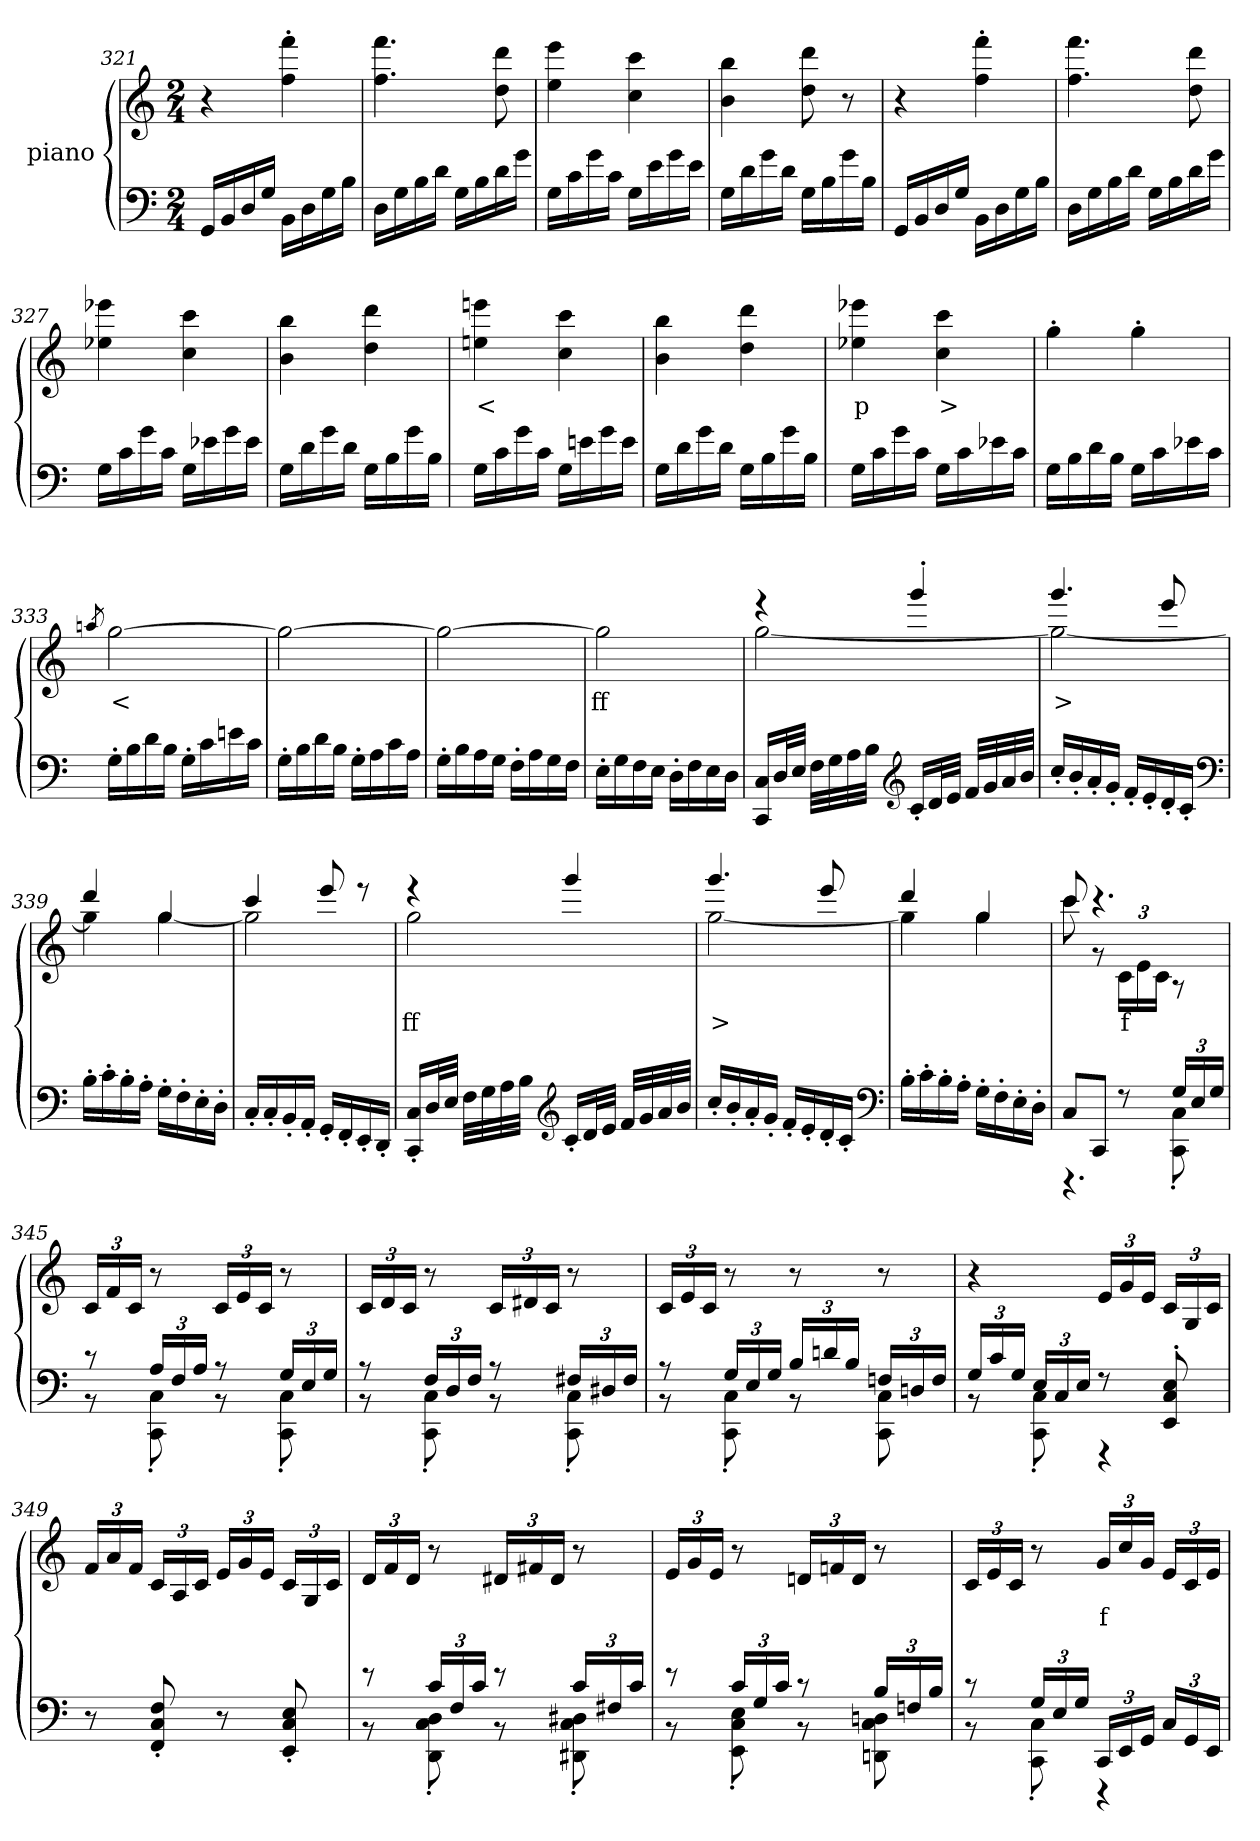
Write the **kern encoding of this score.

**kern	**kern	**text
*part2	*part1	*part1
*staff2	*staff1	*staff1
*	*I"piano	*
*clefF4	*clefG2	*
*k[]	*k[]	*
*C:	*C:	*
*M2/4	*M2/4	*
=321	=321	=321
16GGLL	4r	.
16BB	.	.
16D	.	.
16GJJ	.	.
16BBLL	4ff'> 4fff'>	.
16D	.	.
16G	.	.
16BJJ	.	.
=322	=322	=322
16DLL	4.ff 4.fff	.
16G	.	.
16B	.	.
16dJJ	.	.
16GLL	.	.
16B	.	.
16d	8dd 8ddd	.
16gJJ	.	.
=323	=323	=323
16GLL	4ee 4eee	.
16c	.	.
16g	.	.
16cJJ	.	.
16GLL	4cc 4ccc	.
16e	.	.
16g	.	.
16eJJ	.	.
=324	=324	=324
16GLL	4b 4bb	.
16d	.	.
16g	.	.
16dJJ	.	.
16GLL	8dd 8ddd	.
16B	.	.
16g	8r	.
16BJJ	.	.
=325	=325	=325
16GGLL	4r	.
16BB	.	.
16D	.	.
16GJJ	.	.
16BBLL	4ff'> 4fff'>	.
16D	.	.
16G	.	.
16BJJ	.	.
=326	=326	=326
16DLL	4.ff 4.fff	.
16G	.	.
16B	.	.
16dJJ	.	.
16GLL	.	.
16B	.	.
16d	8dd 8ddd	.
16gJJ	.	.
=327	=327	=327
16GLL	4ee-X 4eee-X	.
16c	.	.
16g	.	.
16cJJ	.	.
16GLL	4cc 4ccc	.
16e-X	.	.
16g	.	.
16e-JJ	.	.
=328	=328	=328
16GLL	4b 4bb	.
16d	.	.
16g	.	.
16dJJ	.	.
16GLL	4dd 4ddd	.
16B	.	.
16g	.	.
16BJJ	.	.
=329	=329	=329
16GLL	4een 4eeen	<
16c	.	.
16g	.	.
16cJJ	.	.
16GLL	4cc 4ccc	.
16en	.	.
16g	.	.
16eJJ	.	.
=330	=330	=330
16GLL	4b 4bb	.
16d	.	.
16g	.	.
16dJJ	.	.
16GLL	4dd 4ddd	.
16B	.	.
16g	.	.
16BJJ	.	.
=331	=331	=331
16GLL	4ee-X 4eee-X	p
16c	.	.
16g	.	.
16cJJ	.	.
16GLL	4cc 4ccc	>
16c	.	.
16e-X	.	.
16cJJ	.	.
=332	=332	=332
16GLL	4gg'>	.
16B	.	.
16d	.	.
16BJJ	.	.
16GLL	4gg'>	.
16c	.	.
16e-X	.	.
16cJJ	.	.
=333	=333	=333
.	8qaan	.
16G'>LL	[2gg	<
16B	.	.
16d	.	.
16BJJ	.	.
16G'>LL	.	.
16c	.	.
16en	.	.
16cJJ	.	.
=334	=334	=334
16G'>LL	2gg_	.
16B	.	.
16d	.	.
16BJJ	.	.
16G'>LL	.	.
16A	.	.
16c	.	.
16AJJ	.	.
=335	=335	=335
16G'>LL	2gg_	.
16B	.	.
16A	.	.
16GJJ	.	.
16F'>LL	.	.
16A	.	.
16G	.	.
16FJJ	.	.
=336	=336	=336
16E'>LL	2gg]	ff
16G	.	.
16F	.	.
16EJJ	.	.
16D'>LL	.	.
16F	.	.
16E	.	.
16DJJ	.	.
=337	=337	=337
*	*^	*
16CC 16CLL	4r	[2gg	.
32DL	.	.	.
32EJJJ	.	.	.
32FLLL	.	.	.
32G	.	.	.
32A	.	.	.
32BJJJ	.	.	.
*clefG2	*	*	*
16c'>LL	4ggg'>	.	.
32dL	.	.	.
32eJJJ	.	.	.
32fLLL	.	.	.
32g	.	.	.
32a	.	.	.
32bJJJ	.	.	.
=338	=338	=338	=338
16cc'>LL	4.ggg	2gg_	>
16b'>	.	.	.
16a'>	.	.	.
16g'>JJ	.	.	.
16f'>LL	.	.	.
16e'>	.	.	.
16d'>	8eee	.	.
16c'>JJ	.	.	.
*clefF4	*	*	*
=339	=339	=339	=339
16B'>LL	4ddd	4gg]	.
16c'>	.	.	.
16B'>	.	.	.
16A'>JJ	.	.	.
16G'>LL	4gg	[4gg	.
16F'>	.	.	.
16E'>	.	.	.
16D'>JJ	.	.	.
=340	=340	=340	=340
16C'>LL	4ccc	2gg]	.
16C'>	.	.	.
16BB'>	.	.	.
16AA'>JJ	.	.	.
16GG'>LL	8eee	.	.
16FF'>	.	.	.
16EE'>	8r	.	.
16DD'>JJ	.	.	.
=341	=341	=341	=341
16CC'> 16C'>LL	4r	2gg	ff
32DL	.	.	.
32EJJJ	.	.	.
32FLLL	.	.	.
32G	.	.	.
32A	.	.	.
32BJJJ	.	.	.
*clefG2	*	*	*
16c'>LL	4ggg	.	.
32dL	.	.	.
32eJJJ	.	.	.
32fLLL	.	.	.
32g	.	.	.
32a	.	.	.
32bJJJ	.	.	.
=342	=342	=342	=342
16cc'>LL	4.ggg	[2gg	>
16b'>	.	.	.
16a'>	.	.	.
16g'>JJ	.	.	.
16f'>LL	.	.	.
16e'>	.	.	.
16d'>	8eee	.	.
16c'>JJ	.	.	.
*clefF4	*	*	*
=343	=343	=343	=343
16B'>LL	4ddd	4gg]	.
16c'>	.	.	.
16B'>	.	.	.
16A'>JJ	.	.	.
16G'>LL	4gg	4gg	.
16F'>	.	.	.
16E'>	.	.	.
16D'>JJ	.	.	.
=344	=344	=344	=344
*^	*	*	*
8CL	4.r	8ccc	8ccc	.
8CCJ	.	4.r	8r	.
8r	.	.	24cLL	f
.	.	.	24e	.
.	.	.	24cJJ	.
24GLL	8CC'> 8C'>	.	8r	.
24E	.	.	.	.
24GJJ	.	.	.	.
*	*	*v	*v	*
=345	=345	=345	=345
8r	8r	24cLL	.
.	.	24f	.
.	.	24cJJ	.
24ALL	8CC'> 8C'>	8r	.
24F	.	.	.
24AJJ	.	.	.
8r	8r	24cLL	.
.	.	24e	.
.	.	24cJJ	.
24GLL	8CC'> 8C'>	8r	.
24E	.	.	.
24GJJ	.	.	.
=346	=346	=346	=346
8r	8r	24cLL	.
.	.	24d	.
.	.	24cJJ	.
24FLL	8CC'> 8C'>	8r	.
24D	.	.	.
24FJJ	.	.	.
8r	8r	24cLL	.
.	.	24d#X	.
.	.	24cJJ	.
24F#XLL	8CC'> 8C'>	8r	.
24D#X	.	.	.
24F#JJ	.	.	.
=347	=347	=347	=347
8r	8r	24cLL	.
.	.	24e	.
.	.	24cJJ	.
24GLL	8CC'> 8C'>	8r	.
24E	.	.	.
24GJJ	.	.	.
24BLL	8r	8r	.
24dn	.	.	.
24BJJ	.	.	.
24FnLL	8CC 8C	8r	.
24Dn	.	.	.
24FJJ	.	.	.
=348	=348	=348	=348
24GLL	8r	4r	.
24c	.	.	.
24GJJ	.	.	.
24ELL	8CC'> 8C'>	.	.
24C	.	.	.
24EJJ	.	.	.
8r	4r	24eLL	.
.	.	24g	.
.	.	24eJJ	.
8EE'> 8C'> 8E'>	.	24cLL	.
.	.	24G	.
.	.	24cJJ	.
*v	*v	*	*
=349	=349	=349
8r	24fLL	.
.	24a	.
.	24fJJ	.
8FF'> 8C'> 8F'>	24cLL	.
.	24A	.
.	24cJJ	.
8r	24eLL	.
.	24g	.
.	24eJJ	.
8EE'> 8C'> 8E'>	24cLL	.
.	24G	.
.	24cJJ	.
=350	=350	=350
*^	*	*
8r	8r	24dLL	.
.	.	24f	.
.	.	24dJJ	.
24cLL	8DD'> 8C'> 8D'>	8r	.
24F	.	.	.
24cJJ	.	.	.
8r	8r	24d#XLL	.
.	.	24f#X	.
.	.	24d#JJ	.
24cLL	8DD#X'> 8C'> 8D#X'>	8r	.
24F#X	.	.	.
24cJJ	.	.	.
=351	=351	=351	=351
8r	8r	24eLL	.
.	.	24g	.
.	.	24eJJ	.
24cLL	8EE'> 8C'> 8E'>	8r	.
24G	.	.	.
24cJJ	.	.	.
8r	8r	24dnLL	.
.	.	24fn	.
.	.	24dJJ	.
24BLL	8DDn 8C 8Dn	8r	.
24Fn	.	.	.
24BJJ	.	.	.
=352	=352	=352	=352
8r	8r	24cLL	.
.	.	24e	.
.	.	24cJJ	.
24GLL	8CC'> 8C'>	8r	.
24E	.	.	.
24GJJ	.	.	.
24CCLL	4r	24gLL	f
24EE	.	24cc	.
24GGJJ	.	24gJJ	.
24CLL	.	24eLL	.
24GG	.	24c	.
24EEJJ	.	24eJJ	.
*v	*v	*	*
=	=	=
*-	*-	*-
